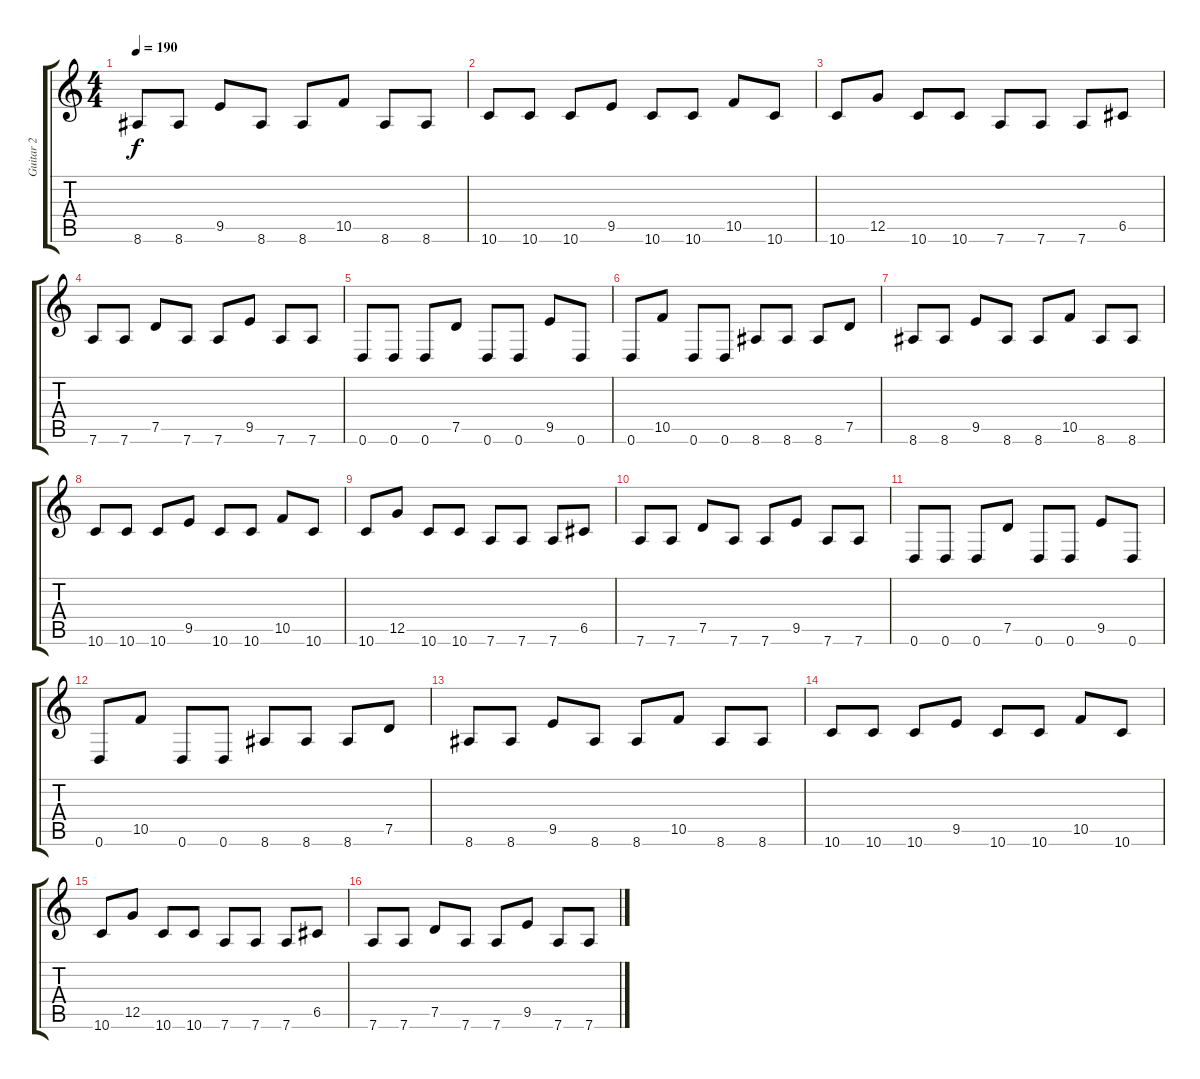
\track ("Guitar 2" "Guitar 2") {instrument distortionguitar}
\staff {score tabs}
\tuning (D4 A3 F3 C3 G2 D2) {hide}
\ts (4 4)
\tempo 190
\clef g2
\ks c
8.6.8{dy f} 8.6.8 9.5.8 8.6.8 8.6.8 10.5.8 8.6.8 8.6.8 |
10.6.8 10.6.8 10.6.8 9.5.8 10.6.8 10.6.8 10.5.8 10.6.8 |
10.6.8 12.5.8 10.6.8 10.6.8 7.6.8 7.6.8 7.6.8 6.5.8 |
7.6.8 7.6.8 7.5.8 7.6.8 7.6.8 9.5.8 7.6.8 7.6.8 |
0.6.8 0.6.8 0.6.8 7.5.8 0.6.8 0.6.8 9.5.8 0.6.8 |
0.6.8 10.5.8 0.6.8 0.6.8 8.6.8 8.6.8 8.6.8 7.5.8 |
8.6.8 8.6.8 9.5.8 8.6.8 8.6.8 10.5.8 8.6.8 8.6.8 |
10.6.8 10.6.8 10.6.8 9.5.8 10.6.8 10.6.8 10.5.8 10.6.8 |
10.6.8 12.5.8 10.6.8 10.6.8 7.6.8 7.6.8 7.6.8 6.5.8 |
7.6.8 7.6.8 7.5.8 7.6.8 7.6.8 9.5.8 7.6.8 7.6.8 |
0.6.8 0.6.8 0.6.8 7.5.8 0.6.8 0.6.8 9.5.8 0.6.8 |
0.6.8 10.5.8 0.6.8 0.6.8 8.6.8 8.6.8 8.6.8 7.5.8 |
8.6.8 8.6.8 9.5.8 8.6.8 8.6.8 10.5.8 8.6.8 8.6.8 |
10.6.8 10.6.8 10.6.8 9.5.8 10.6.8 10.6.8 10.5.8 10.6.8 |
10.6.8 12.5.8 10.6.8 10.6.8 7.6.8 7.6.8 7.6.8 6.5.8 |
7.6.8 7.6.8 7.5.8 7.6.8 7.6.8 9.5.8 7.6.8 7.6.8
